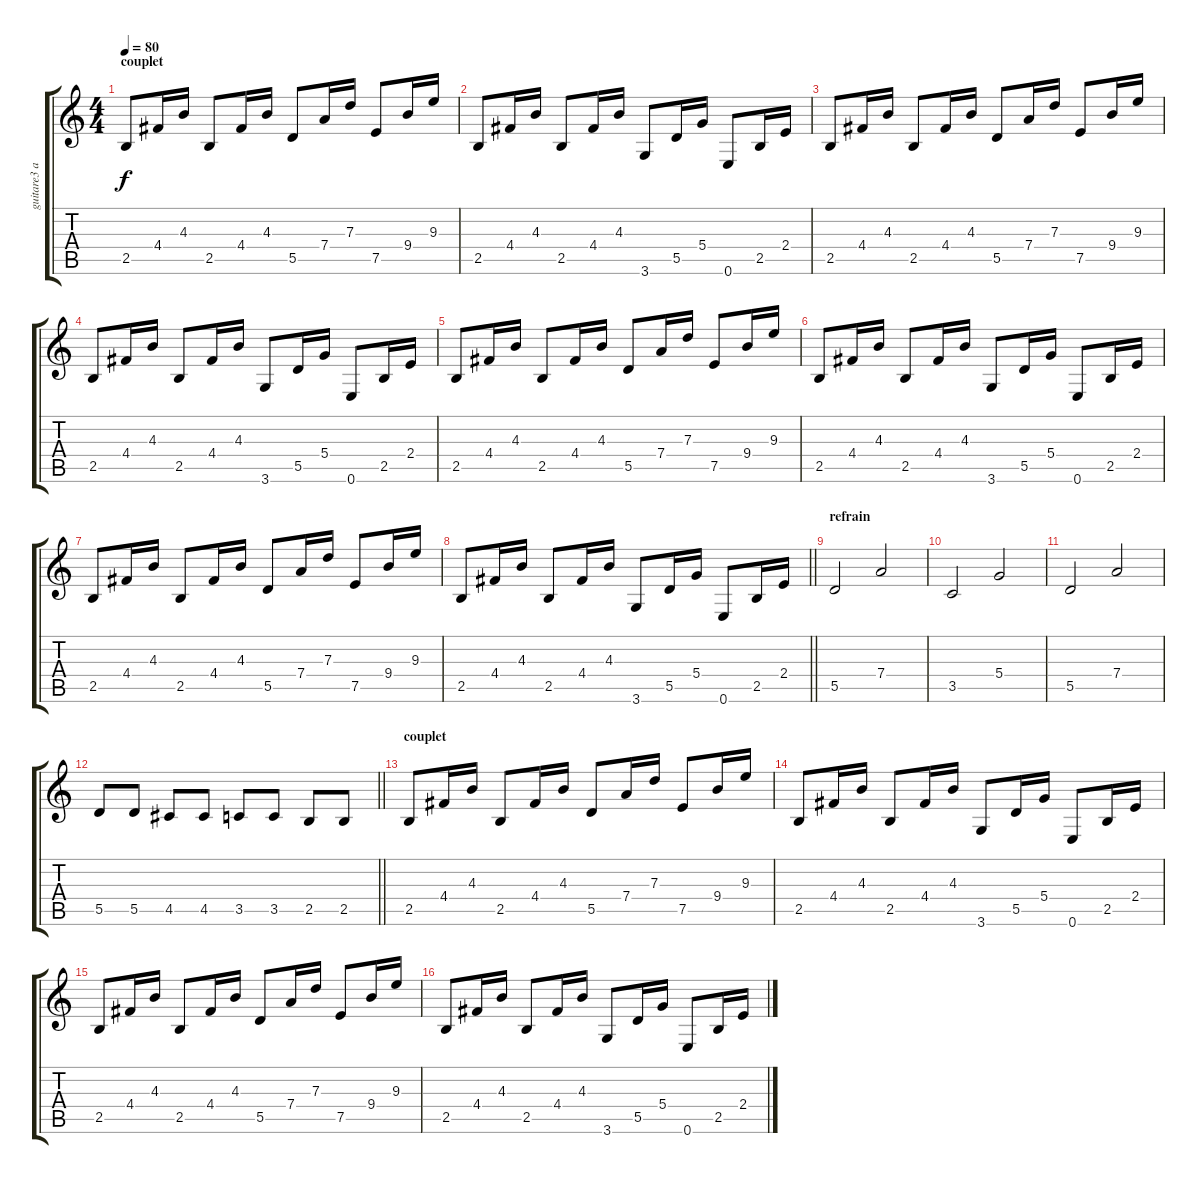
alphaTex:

\track ("guitare3 alex" "guitare3 a") {instrument overdrivenguitar}
\staff {score tabs}
\tuning (E4 B3 G3 D3 A2 E2) {hide}
\ts (4 4)
\section ("" "couplet")
\tempo 80
\clef g2
\ks c
2.5.8{dy f} 4.4.16 4.3.16 2.5.8 4.4.16 4.3.16 5.5.8 7.4.16 7.3.16 7.5.8 9.4.16 9.3.16 |
2.5.8 4.4.16 4.3.16 2.5.8 4.4.16 4.3.16 3.6.8 5.5.16 5.4.16 0.6.8 2.5.16 2.4.16 |
2.5.8 4.4.16 4.3.16 2.5.8 4.4.16 4.3.16 5.5.8 7.4.16 7.3.16 7.5.8 9.4.16 9.3.16 |
2.5.8 4.4.16 4.3.16 2.5.8 4.4.16 4.3.16 3.6.8 5.5.16 5.4.16 0.6.8 2.5.16 2.4.16 |
2.5.8 4.4.16 4.3.16 2.5.8 4.4.16 4.3.16 5.5.8 7.4.16 7.3.16 7.5.8 9.4.16 9.3.16 |
2.5.8 4.4.16 4.3.16 2.5.8 4.4.16 4.3.16 3.6.8 5.5.16 5.4.16 0.6.8 2.5.16 2.4.16 |
2.5.8 4.4.16 4.3.16 2.5.8 4.4.16 4.3.16 5.5.8 7.4.16 7.3.16 7.5.8 9.4.16 9.3.16 |
\barLineRight lightlight
2.5.8 4.4.16 4.3.16 2.5.8 4.4.16 4.3.16 3.6.8 5.5.16 5.4.16 0.6.8 2.5.16 2.4.16 |
\section ("" "refrain")
5.5.2 7.4.2 |
3.5.2 5.4.2 |
5.5.2 7.4.2 |
\barLineRight lightlight
5.5.8 5.5.8 4.5.8 4.5.8 3.5.8 3.5.8 2.5.8 2.5.8 |
\section ("" "couplet")
2.5.8 4.4.16 4.3.16 2.5.8 4.4.16 4.3.16 5.5.8 7.4.16 7.3.16 7.5.8 9.4.16 9.3.16 |
2.5.8 4.4.16 4.3.16 2.5.8 4.4.16 4.3.16 3.6.8 5.5.16 5.4.16 0.6.8 2.5.16 2.4.16 |
2.5.8 4.4.16 4.3.16 2.5.8 4.4.16 4.3.16 5.5.8 7.4.16 7.3.16 7.5.8 9.4.16 9.3.16 |
2.5.8 4.4.16 4.3.16 2.5.8 4.4.16 4.3.16 3.6.8 5.5.16 5.4.16 0.6.8 2.5.16 2.4.16
